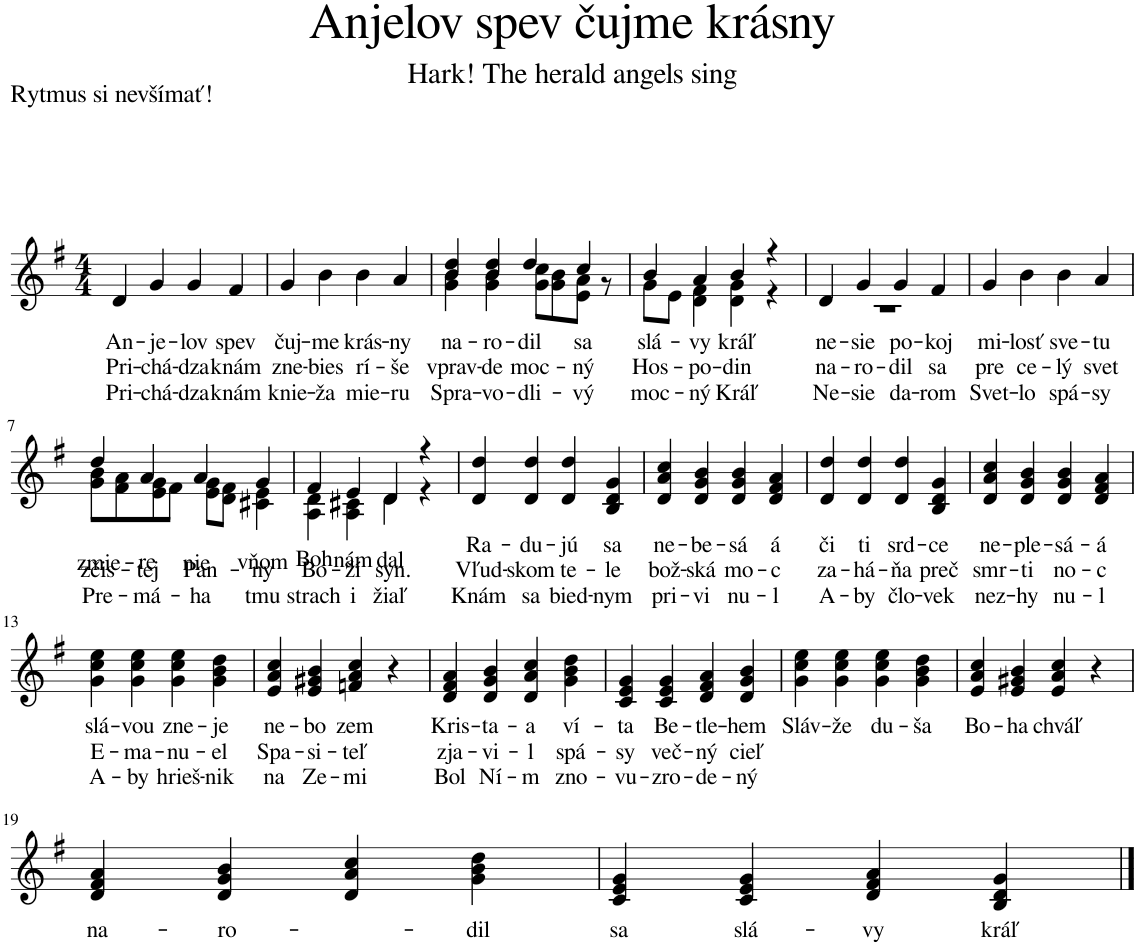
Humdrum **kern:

**kern	**text	**text	**text
*part1	*part1	*part1	*part1
*staff1	*staff1	*staff1	*staff1
*I"Piano	*	*	*
*I'Pno.	*	*	*
*clefG2	*	*	*
*k[f#]	*	*	*
*M4/4	*	*	*
=1	=1	=1	=1
!	!LO:LY:b	!LO:LY:b	!LO:LY:b
4d/	An-	Pri-	Pri-
!	!LO:LY:b	!LO:LY:b	!LO:LY:b
4g/	-je-	-chá-	-chá-
!	!LO:LY:b	!LO:LY:b	!LO:LY:b
4g/	-lov	-dza	-dza
!	!LO:LY:b	!LO:LY:b	!LO:LY:b
4f#/	spev	knám	knám
=2	=2	=2	=2
!	!LO:LY:b	!LO:LY:b	!LO:LY:b
4g/	čuj-	zne-	knie-
!	!LO:LY:b	!LO:LY:b	!LO:LY:b
4b\	-me	-bies	-ža
!	!LO:LY:b	!LO:LY:b	!LO:LY:b
4b\	krás-	rí-	mie-
!	!LO:LY:b	!LO:LY:b	!LO:LY:b
4a/	-ny	-še	-ru
=3	=3	=3	=3
!	!LO:LY:b	!LO:LY:b	!LO:LY:b
*^	*	*	*
4b/ 4dd/	4g\ 4b\	na-	vprav-	Spra-
!	!	!LO:LY:b	!LO:LY:b	!LO:LY:b
4b/ 4dd/	4g\ 4b\	-ro-	-de	-vo-
!	!	!LO:LY:b	!LO:LY:b	!LO:LY:b
4dd/	8g\ 8cc\L	-dil	moc-	-dli-
.	8g\ 8b\	.	.	.
!	!	!LO:LY:b	!LO:LY:b	!LO:LY:b
4cc/	8e\ 8a\J	sa	-ný	-vý
.	8r	.	.	.
=4	=4	=4	=4	=4
!	!	!LO:LY:b	!LO:LY:b	!LO:LY:b
4b/	8g\L	slá-	Hos-	moc-
.	8e\J	.	.	.
!	!	!LO:LY:b	!LO:LY:b	!LO:LY:b
4a/	4d\ 4f#\	-vy	-po-	-ný
!	!	!LO:LY:b	!LO:LY:b	!LO:LY:b
4b/	4d\ 4g\	kráľ	-din	Kráľ
4r	4r	.	.	.
=5	=5	=5	=5	=5
!	!	!LO:LY:b	!LO:LY:b	!LO:LY:b
4d/	1r	ne-	na-	Ne-
!	!	!LO:LY:b	!LO:LY:b	!LO:LY:b
4g/	.	-sie	-ro-	-sie
!	!	!LO:LY:b	!LO:LY:b	!LO:LY:b
4g/	.	po-	-dil	da-
!	!	!LO:LY:b	!LO:LY:b	!LO:LY:b
4f#/	.	-koj	sa	-rom
*v	*v	*	*	*
=6	=6	=6	=6
!	!LO:LY:b	!LO:LY:b	!LO:LY:b
4g/	mi-	pre	Svet-
!	!LO:LY:b	!LO:LY:b	!LO:LY:b
4b\	-losť	ce-	-lo
!	!LO:LY:b	!LO:LY:b	!LO:LY:b
4b\	sve-	-lý	spá-
!	!LO:LY:b	!LO:LY:b	!LO:LY:b
4a/	-tu	svet	-sy
!!LO:LB:g=z
=7	=7	=7	=7
!	!LO:LY:b	!LO:LY:b	!LO:LY:b
*^	*	*	*
4dd/	8g\ 8b\L	zmie-	zčis-	Pre-
.	8f#\ 8a\	.	.	.
!	!	!LO:LY:b	!LO:LY:b	!LO:LY:b
4a/	8e\ 8g\	-re	-tej	-má-
.	8f#\J	.	.	.
!	!	!LO:LY:b	!LO:LY:b	!LO:LY:b
4a/	8e\ 8g\L	nie	Pan-	-ha
.	8d\ 8f#\J	.	.	.
!	!	!LO:LY:b	!LO:LY:b	!LO:LY:b
4g/	4c#X\ 4e\	vňom	-ny	tmu
=8	=8	=8	=8	=8
!	!	!LO:LY:b	!LO:LY:b	!LO:LY:b
4f#/	4A\ 4d\	Boh	Bo-	strach
!	!	!LO:LY:b	!LO:LY:b	!LO:LY:b
4e/	4A\ 4c#X\	nám	-ží	i
!	!	!LO:LY:b	!LO:LY:b	!LO:LY:b
4d/	4d\	dal	syn.	žiaľ
4r	4r	.	.	.
=9	=9	=9	=9	=9
!	!	!LO:LY:b	!LO:LY:b	!LO:LY:b
*v	*v	*	*	*
4d/ 4dd/	Ra-	Vľud-	Knám
!	!LO:LY:b	!LO:LY:b	!LO:LY:b
4d/ 4dd/	-du-	-skom	sa
!	!LO:LY:b	!LO:LY:b	!LO:LY:b
4d/ 4dd/	-jú	te-	bied-
!	!LO:LY:b	!LO:LY:b	!LO:LY:b
4B/ 4d/ 4g/	sa	-le	-nym
=10	=10	=10	=10
!	!LO:LY:b	!LO:LY:b	!LO:LY:b
4d/ 4a/ 4cc/	ne-	bož-	pri-
!	!LO:LY:b	!LO:LY:b	!LO:LY:b
4d/ 4g/ 4b/	-be-	-ská	-vi
!	!LO:LY:b	!LO:LY:b	!LO:LY:b
4d/ 4g/ 4b/	-sá	mo-	nu-
!	!LO:LY:b	!LO:LY:b	!LO:LY:b
4d/ 4f#/ 4a/	á	-c	-l
=11	=11	=11	=11
!	!LO:LY:b	!LO:LY:b	!LO:LY:b
4d/ 4dd/	či	za-	A-
!	!LO:LY:b	!LO:LY:b	!LO:LY:b
4d/ 4dd/	ti	-há-	-by
!	!LO:LY:b	!LO:LY:b	!LO:LY:b
4d/ 4dd/	srd-	-ňa	člo-
!	!LO:LY:b	!LO:LY:b	!LO:LY:b
4B/ 4d/ 4g/	-ce	preč	-vek
=12	=12	=12	=12
!	!LO:LY:b	!LO:LY:b	!LO:LY:b
4d/ 4a/ 4cc/	ne-	smr-	nez-
!	!LO:LY:b	!LO:LY:b	!LO:LY:b
4d/ 4g/ 4b/	-ple-	-ti	-hy
!	!LO:LY:b	!LO:LY:b	!LO:LY:b
4d/ 4g/ 4b/	-sá-	no-	nu-
!	!LO:LY:b	!LO:LY:b	!LO:LY:b
4d/ 4f#/ 4a/	-á	-c	-l
!!LO:LB:g=z
=13	=13	=13	=13
!	!LO:LY:b	!LO:LY:b	!LO:LY:b
4g\ 4cc\ 4ee\	slá-	E-	A-
!	!LO:LY:b	!LO:LY:b	!LO:LY:b
4g\ 4cc\ 4ee\	-vou	-ma-	-by
!	!LO:LY:b	!LO:LY:b	!LO:LY:b
4g\ 4cc\ 4ee\	zne-	-nu-	hrieš-
!	!LO:LY:b	!LO:LY:b	!LO:LY:b
4g\ 4b\ 4dd\	-je	-el	-nik
=14	=14	=14	=14
!	!LO:LY:b	!LO:LY:b	!LO:LY:b
4e/ 4a/ 4cc/	ne-	Spa-	na
!	!LO:LY:b	!LO:LY:b	!LO:LY:b
4e/ 4g#X/ 4b/	-bo	-si-	Ze-
!	!LO:LY:b	!LO:LY:b	!LO:LY:b
4fn/ 4a/ 4cc/	zem	-teľ	-mi
4r	.	.	.
=15	=15	=15	=15
!	!LO:LY:b	!LO:LY:b	!LO:LY:b
4d/ 4f#/ 4a/	Kris-	zja-	Bol
!	!LO:LY:b	!LO:LY:b	!LO:LY:b
4d/ 4g/ 4b/	-ta-	-vi-	Ní-
!	!LO:LY:b	!LO:LY:b	!LO:LY:b
4d/ 4a/ 4cc/	-a	-l	-m
!	!LO:LY:b	!LO:LY:b	!LO:LY:b
4g\ 4b\ 4dd\	ví-	spá-	zno-
=16	=16	=16	=16
!	!LO:LY:b	!LO:LY:b	!LO:LY:b
4c/ 4e/ 4g/	-ta	-sy	-vu-
!	!LO:LY:b	!LO:LY:b	!LO:LY:b
4c/ 4e/ 4g/	Be-	več-	-zro-
!	!LO:LY:b	!LO:LY:b	!LO:LY:b
4d/ 4f#/ 4a/	-tle-	-ný	-de-
!	!LO:LY:b	!LO:LY:b	!LO:LY:b
4d/ 4g/ 4b/	-hem	cieľ	-ný
=17	=17	=17	=17
!	!LO:LY:b	!	!
4g\ 4cc\ 4ee\	Sláv-	.	.
!	!LO:LY:b	!	!
4g\ 4cc\ 4ee\	-že	.	.
!	!LO:LY:b	!	!
4g\ 4cc\ 4ee\	du-	.	.
!	!LO:LY:b	!	!
4g\ 4b\ 4dd\	-ša	.	.
=18	=18	=18	=18
!	!LO:LY:b	!	!
4e/ 4a/ 4cc/	Bo-	.	.
!	!LO:LY:b	!	!
4e/ 4g#X/ 4b/	-ha	.	.
!	!LO:LY:b	!	!
4e/ 4a/ 4cc/	chváľ	.	.
4r	.	.	.
!!LO:LB:g=z
=19	=19	=19	=19
!	!LO:LY:b	!	!
4d/ 4f#/ 4a/	na-	.	.
!	!LO:LY:b	!	!
4d/ 4g/ 4b/	-ro-	.	.
4d/ 4a/ 4cc/	.	.	.
!	!LO:LY:b	!	!
4g\ 4b\ 4dd\	-dil	.	.
=20	=20	=20	=20
!	!LO:LY:b	!	!
4c/ 4e/ 4g/	sa	.	.
!	!LO:LY:b	!	!
4c/ 4e/ 4g/	slá-	.	.
!	!LO:LY:b	!	!
4d/ 4f#/ 4a/	-vy	.	.
!	!LO:LY:b	!	!
4B/ 4d/ 4g/	kráľ	.	.
==	==	==	==
*-	*-	*-	*-
